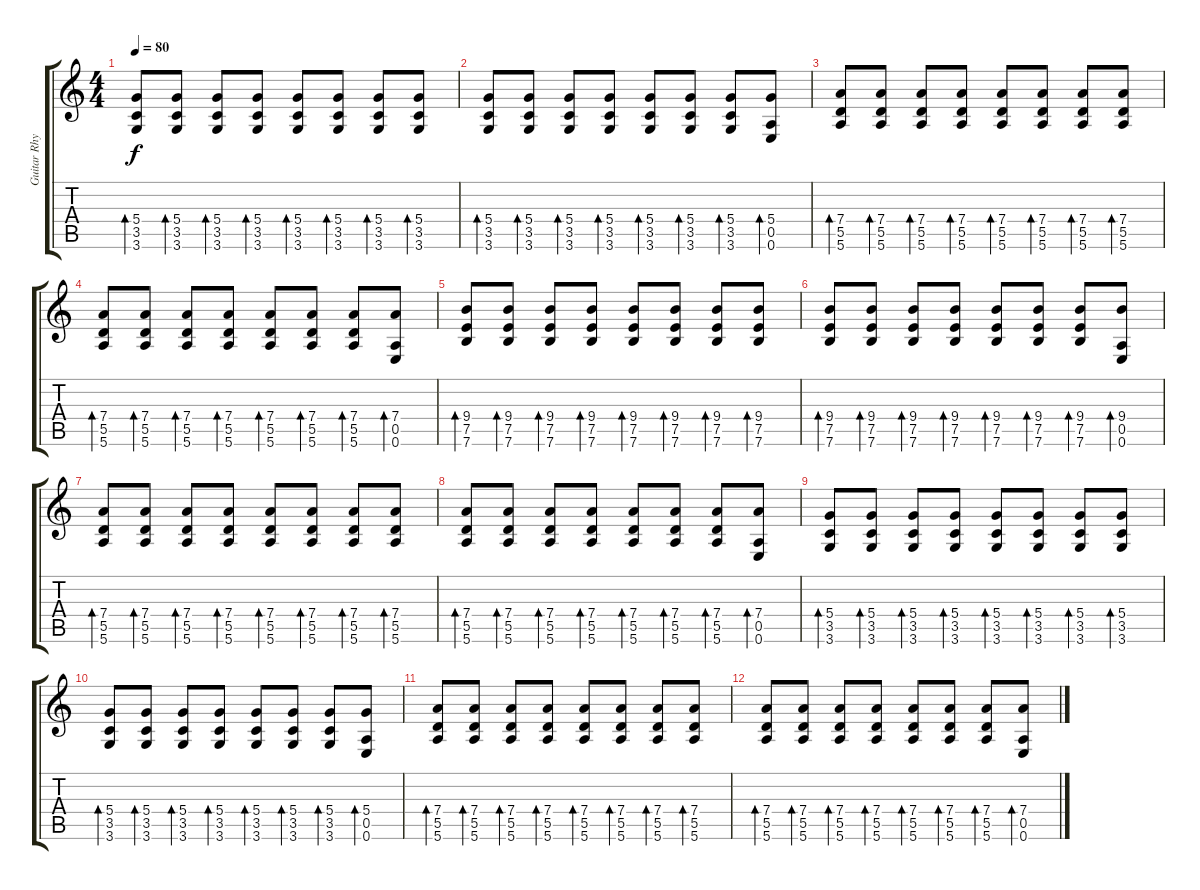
\track ("Guitar Rhythm" "Guitar Rhy") {instrument overdrivenguitar}
\staff {score tabs}
\tuning (E4 B3 G3 D3 A2 E2) {hide}
\ts (4 4)
\tempo 80
\clef g2
\ks c
(5.4 3.5 3.6).8{bd 30 dy f} (5.4 3.5 3.6).8{bd 30} (5.4 3.5 3.6).8{bd 30} (5.4 3.5 3.6).8{bd 30} (5.4 3.5 3.6).8{bd 30} (5.4 3.5 3.6).8{bd 30} (5.4 3.5 3.6).8{bd 30} (5.4 3.5 3.6).8{bd 30} |
(5.4 3.5 3.6).8{bd 30} (5.4 3.5 3.6).8{bd 30} (5.4 3.5 3.6).8{bd 30} (5.4 3.5 3.6).8{bd 30} (5.4 3.5 3.6).8{bd 30} (5.4 3.5 3.6).8{bd 30} (5.4 3.5 3.6).8{bd 30} (5.4 0.5 0.6).8{bd 30} |
(7.4 5.5 5.6).8{bd 30} (7.4 5.5 5.6).8{bd 30} (7.4 5.5 5.6).8{bd 30} (7.4 5.5 5.6).8{bd 30} (7.4 5.5 5.6).8{bd 30} (7.4 5.5 5.6).8{bd 30} (7.4 5.5 5.6).8{bd 30} (7.4 5.5 5.6).8{bd 30} |
(7.4 5.5 5.6).8{bd 30} (7.4 5.5 5.6).8{bd 30} (7.4 5.5 5.6).8{bd 30} (7.4 5.5 5.6).8{bd 30} (7.4 5.5 5.6).8{bd 30} (7.4 5.5 5.6).8{bd 30} (7.4 5.5 5.6).8{bd 30} (7.4 0.5 0.6).8{bd 30} |
(9.4 7.5 7.6).8{bd 30} (9.4 7.5 7.6).8{bd 30} (9.4 7.5 7.6).8{bd 30} (9.4 7.5 7.6).8{bd 30} (9.4 7.5 7.6).8{bd 30} (9.4 7.5 7.6).8{bd 30} (9.4 7.5 7.6).8{bd 30} (9.4 7.5 7.6).8{bd 30} |
(9.4 7.5 7.6).8{bd 30} (9.4 7.5 7.6).8{bd 30} (9.4 7.5 7.6).8{bd 30} (9.4 7.5 7.6).8{bd 30} (9.4 7.5 7.6).8{bd 30} (9.4 7.5 7.6).8{bd 30} (9.4 7.5 7.6).8{bd 30} (9.4 0.5 0.6).8{bd 30} |
(7.4 5.5 5.6).8{bd 30} (7.4 5.5 5.6).8{bd 30} (7.4 5.5 5.6).8{bd 30} (7.4 5.5 5.6).8{bd 30} (7.4 5.5 5.6).8{bd 30} (7.4 5.5 5.6).8{bd 30} (7.4 5.5 5.6).8{bd 30} (7.4 5.5 5.6).8{bd 30} |
(7.4 5.5 5.6).8{bd 30} (7.4 5.5 5.6).8{bd 30} (7.4 5.5 5.6).8{bd 30} (7.4 5.5 5.6).8{bd 30} (7.4 5.5 5.6).8{bd 30} (7.4 5.5 5.6).8{bd 30} (7.4 5.5 5.6).8{bd 30} (7.4 0.5 0.6).8{bd 30} |
(5.4 3.5 3.6).8{bd 30 volume 0} (5.4 3.5 3.6).8{bd 30} (5.4 3.5 3.6).8{bd 30} (5.4 3.5 3.6).8{bd 30} (5.4 3.5 3.6).8{bd 30} (5.4 3.5 3.6).8{bd 30} (5.4 3.5 3.6).8{bd 30} (5.4 3.5 3.6).8{bd 30} |
(5.4 3.5 3.6).8{bd 30} (5.4 3.5 3.6).8{bd 30} (5.4 3.5 3.6).8{bd 30} (5.4 3.5 3.6).8{bd 30} (5.4 3.5 3.6).8{bd 30} (5.4 3.5 3.6).8{bd 30} (5.4 3.5 3.6).8{bd 30} (5.4 0.5 0.6).8{bd 30} |
(7.4 5.5 5.6).8{bd 30} (7.4 5.5 5.6).8{bd 30} (7.4 5.5 5.6).8{bd 30} (7.4 5.5 5.6).8{bd 30} (7.4 5.5 5.6).8{bd 30} (7.4 5.5 5.6).8{bd 30} (7.4 5.5 5.6).8{bd 30} (7.4 5.5 5.6).8{bd 30} |
(7.4 5.5 5.6).8{bd 30} (7.4 5.5 5.6).8{bd 30} (7.4 5.5 5.6).8{bd 30} (7.4 5.5 5.6).8{bd 30} (7.4 5.5 5.6).8{bd 30} (7.4 5.5 5.6).8{bd 30} (7.4 5.5 5.6).8{bd 30} (7.4 0.5 0.6).8{bd 30}
